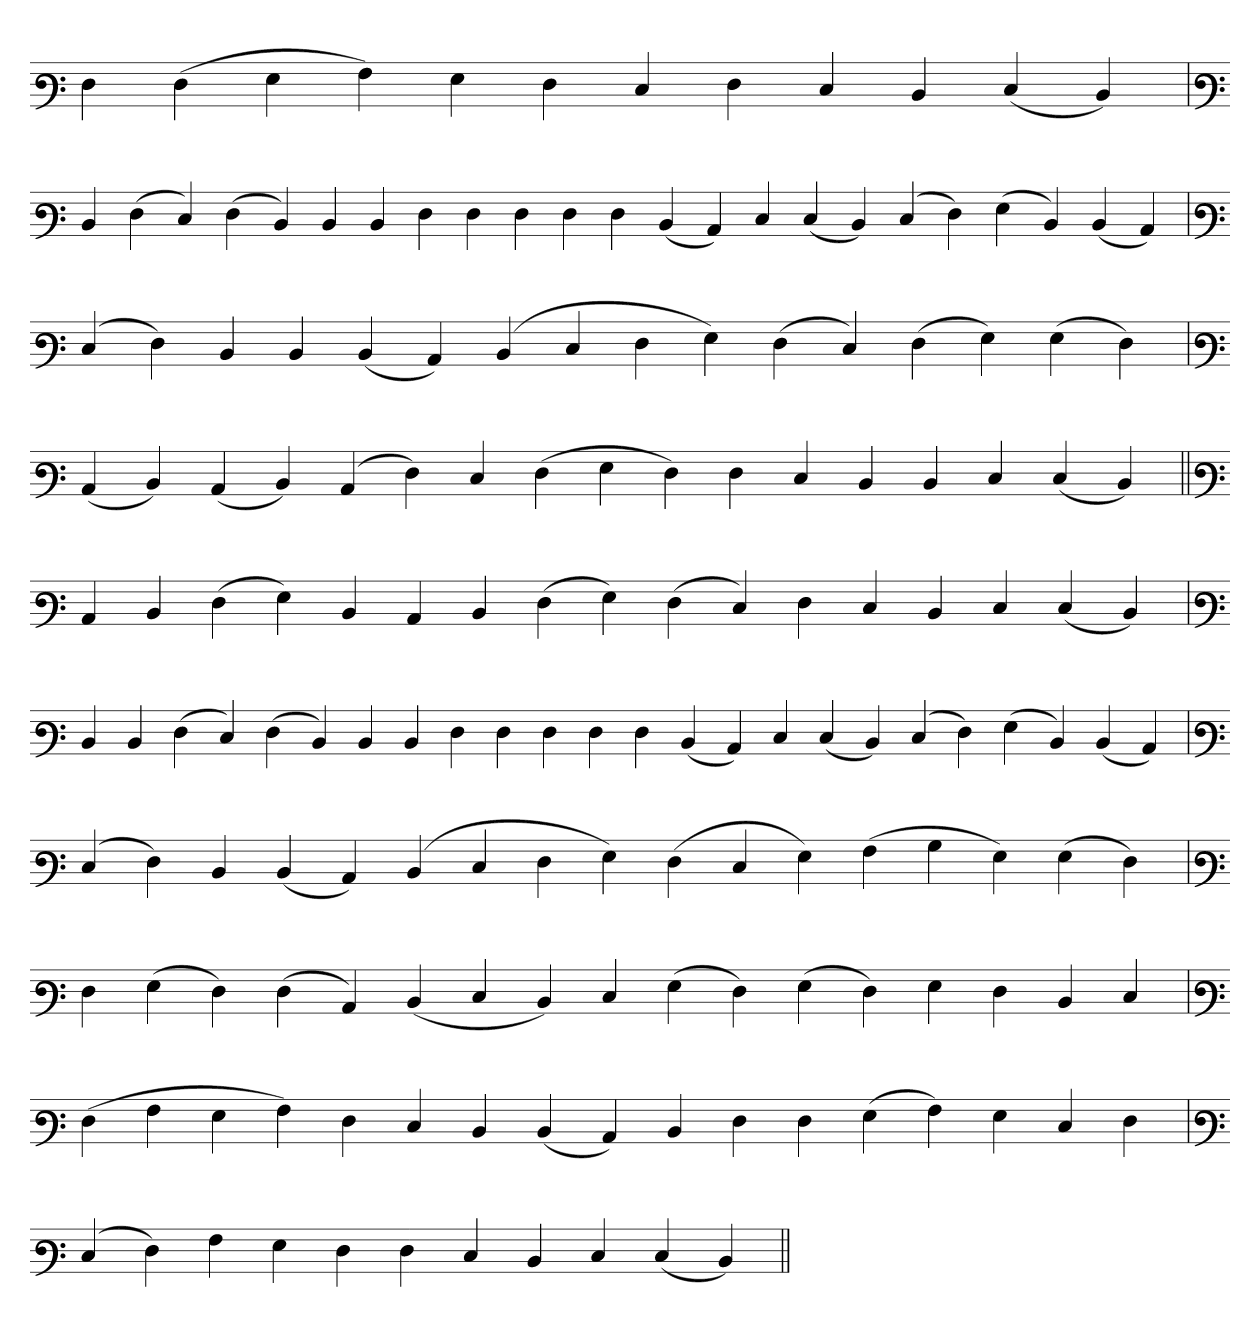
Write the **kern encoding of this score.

**kern
*part1
*staff1
*clefF3
=
4F
(4F
4G
4A)
4G
4F
4E
4F
4E
4D
(4E
4D)
='
*clefF3
4D
(4F
4E)
(4F
4D)
4D
4D
4F
4F
4F
4F
4F
(4D
4C)
4E
(4E
4D)
(4E
4F)
(4G
4D)
(4D
4C)
=
*clefF3
(4E
4F)
4D
4D
(4D
4C)
(4D
4E
4F
4G)
(4F
4E)
(4F
4G)
(4G
4F)
='
*clefF3
(4C
4D)
(4C
4D)
(4C
4F)
4E
(4F
4G
4F)
4F
4E
4D
4D
4E
(4E
4D)
=||
*clefF3
4C
4D
(4F
4G)
4D
4C
4D
(4F
4G)
(4F
4E)
4F
4E
4D
4E
(4E
4D)
='
*clefF3
4D
4D
(4F
4E)
(4F
4D)
4D
4D
4F
4F
4F
4F
4F
(4D
4C)
4E
(4E
4D)
(4E
4F)
(4G
4D)
(4D
4C)
=
*clefF3
(4E
4F)
4D
(4D
4C)
(4D
4E
4F
4G)
(4F
4E
4G)
(4A
4B
4G)
(4G
4F)
='
*clefF3
4F
(4G
4F)
(4F
4C)
(4D
4E
4D)
4E
(4G
4F)
(4G
4F)
4G
4F
4D
4E
=`
*clefF3
(4F
4A
4G
4A)
4F
4E
4D
(4D
4C)
4D
4F
4F
(4G
4A)
4G
4E
4F
=`
*clefF3
(4E
4F)
4A
4G
4F
4F
4E
4D
4E
(4E
4D)
=||
*-
